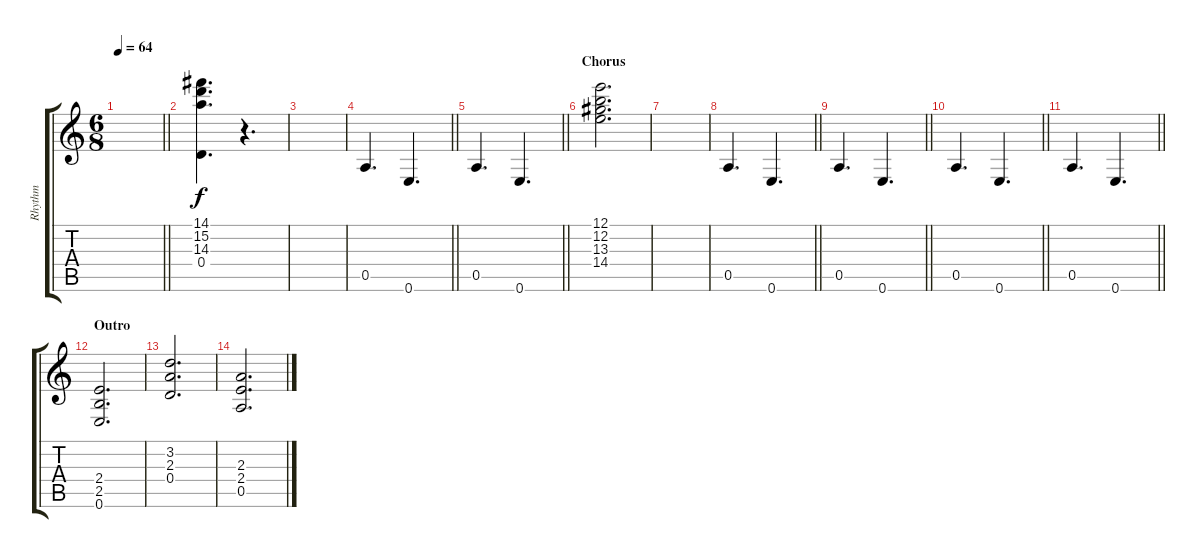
\track ("Rhythm" "Rhythm") {instrument electricguitarmuted}
\staff {score tabs}
\tuning (E4 B3 G3 D3 A2 E2) {hide}
\ts (6 8)
\tempo 64
\clef g2
\barLineRight lightlight
\ks c
|
(14.1 15.2 14.3 0.4).4{d} r.4{d} |
|
\barLineRight lightlight
0.5.4{d} 0.6.4{d} |
\barLineRight lightlight
0.5.4{d} 0.6.4{d} |
\section ("" "Chorus")
(12.1 12.2 13.3 14.4).2{d} |
|
\barLineRight lightlight
0.5.4{d} 0.6.4{d} |
\barLineRight lightlight
0.5.4{d} 0.6.4{d} |
\barLineRight lightlight
0.5.4{d} 0.6.4{d} |
\barLineRight lightlight
0.5.4{d} 0.6.4{d} |
\section ("" "Outro")
(2.4 2.5 0.6).2{d} |
(3.2 2.3 0.4).2{d} |
(2.3 2.4 0.5).2{d}
